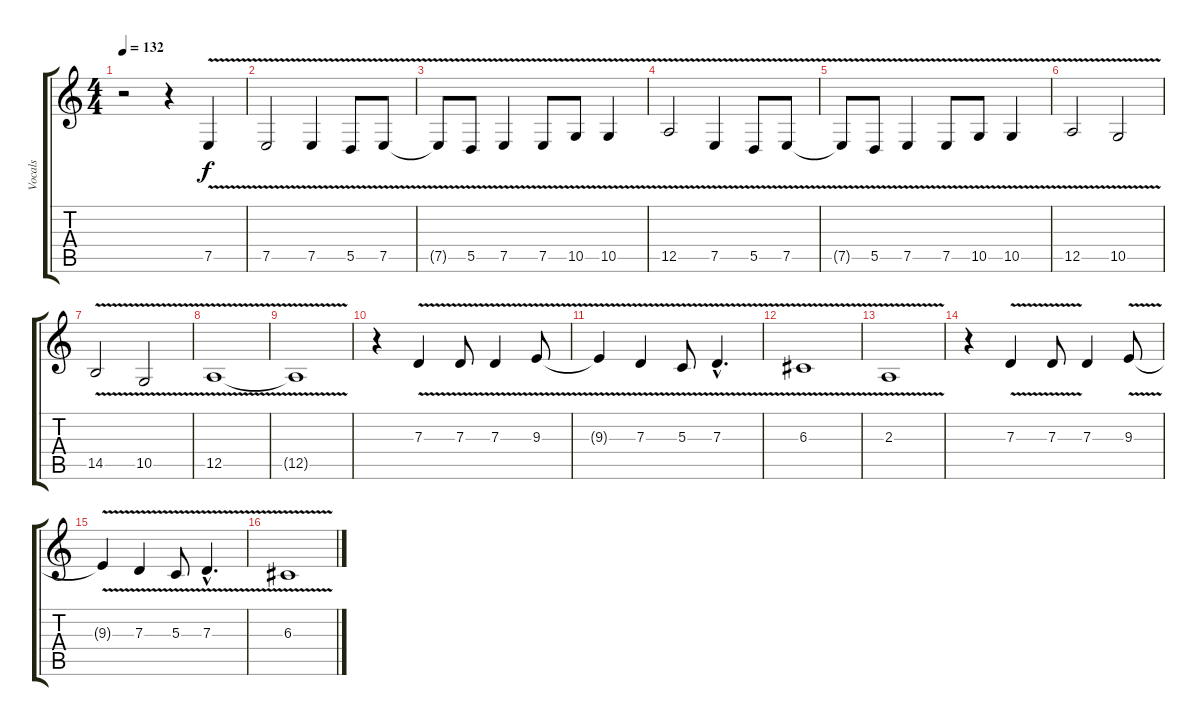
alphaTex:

\track ("Vocals" "Vocals") {instrument tuba}
\staff {score tabs}
\tuning (E4 B3 G3 D3 A2 E2) {hide}
\ts (4 4)
\tempo 132
\clef g2
\ks c
r.2{dy f} r.4 7.5{v}.4 |
7.5{v}.2 7.5{v}.4 5.5{v}.8 7.5{v}.8 |
7.5{t}.8 5.5{v}.8 7.5{v}.4 7.5{v}.8 10.5{v}.8 10.5{v}.4 |
12.5{v}.2 7.5{v}.4 5.5{v}.8 7.5{v}.8 |
7.5{t}.8 5.5{v}.8 7.5{v}.4 7.5{v}.8 10.5{v}.8 10.5{v}.4 |
12.5{v}.2 10.5{v}.2 |
14.5{v}.2 10.5{v}.2 |
12.5{v}.1 |
12.5{t}.1 |
r.4 7.3{v}.4 7.3{v}.8 7.3{v}.4 9.3{v}.8 |
9.3{t}.4 7.3{v}.4 5.3{v}.8 7.3{v hac}.4{d} |
6.3{v}.1 |
2.3{v}.1 |
r.4 7.3{v}.4 7.3{v}.8 7.3.4 9.3{v}.8 |
9.3{t}.4 7.3{v}.4 5.3{v}.8 7.3{v hac}.4{d} |
6.3{v}.1
